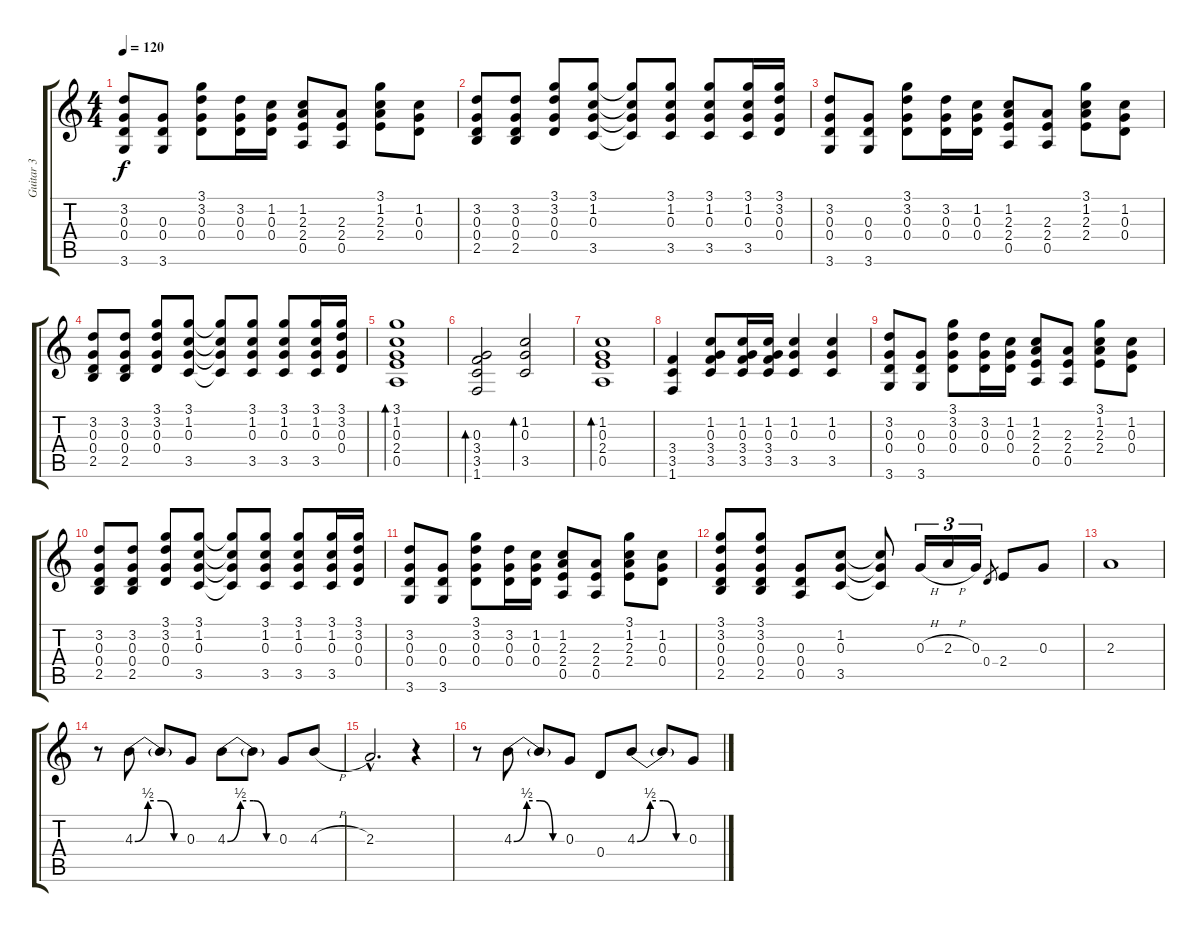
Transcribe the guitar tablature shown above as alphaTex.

\track ("Guitar 3" "Guitar 3") {instrument distortionguitar}
\staff {score tabs}
\tuning (E4 B3 G3 D3 A2 E2) {hide}
\ts (4 4)
\tempo 120
\clef g2
\ks c
(3.2 0.3 0.4 3.6).8{dy f} (0.3 0.4 3.6).8 (3.1 3.2 0.3 0.4).8 (3.2 0.3 0.4).16 (1.2 0.3 0.4).16 (1.2 2.3 2.4 0.5).8 (2.3 2.4 0.5).8 (3.1 1.2 2.3 2.4).8 (1.2 0.3 0.4).8 |
(3.2 0.3 0.4 2.5).8 (3.2 0.3 0.4 2.5).8 (3.1 3.2 0.3 0.4).8 (3.1 1.2 0.3 3.5).8 (3.1{t} 1.2{t} 0.3{t} 3.5{t}).8 (3.1 1.2 0.3 3.5).8 (3.1 1.2 0.3 3.5).8 (3.1 1.2 0.3 3.5).16 (3.1 3.2 0.3 0.4).16 |
(3.2 0.3 0.4 3.6).8 (0.3 0.4 3.6).8 (3.1 3.2 0.3 0.4).8 (3.2 0.3 0.4).16 (1.2 0.3 0.4).16 (1.2 2.3 2.4 0.5).8 (2.3 2.4 0.5).8 (3.1 1.2 2.3 2.4).8 (1.2 0.3 0.4).8 |
(3.2 0.3 0.4 2.5).8 (3.2 0.3 0.4 2.5).8 (3.1 3.2 0.3 0.4).8 (3.1 1.2 0.3 3.5).8 (3.1{t} 1.2{t} 0.3{t} 3.5{t}).8 (3.1 1.2 0.3 3.5).8 (3.1 1.2 0.3 3.5).8 (3.1 1.2 0.3 3.5).16 (3.1 3.2 0.3 0.4).16 |
(3.1 1.2 0.3 2.4 0.5).1{bd 60} |
(0.3 3.4 3.5 1.6).2{bd 60} (1.2 0.3 3.5).2{bd 60} |
(1.2 0.3 2.4 0.5).1{bd 60} |
(3.4 3.5 1.6).4 (1.2 0.3 3.4 3.5).8 (1.2 0.3 3.4 3.5).16 (1.2 0.3 3.4 3.5).16 (1.2 0.3 3.5).4 (1.2 0.3 3.5).4 |
(3.2 0.3 0.4 3.6).8 (0.3 0.4 3.6).8 (3.1 3.2 0.3 0.4).8 (3.2 0.3 0.4).16 (1.2 0.3 0.4).16 (1.2 2.3 2.4 0.5).8 (2.3 2.4 0.5).8 (3.1 1.2 2.3 2.4).8 (1.2 0.3 0.4).8 |
(3.2 0.3 0.4 2.5).8 (3.2 0.3 0.4 2.5).8 (3.1 3.2 0.3 0.4).8 (3.1 1.2 0.3 3.5).8 (3.1{t} 1.2{t} 0.3{t} 3.5{t}).8 (3.1 1.2 0.3 3.5).8 (3.1 1.2 0.3 3.5).8 (3.1 1.2 0.3 3.5).16 (3.1 3.2 0.3 0.4).16 |
(3.2 0.3 0.4 3.6).8 (0.3 0.4 3.6).8 (3.1 3.2 0.3 0.4).8 (3.2 0.3 0.4).16 (1.2 0.3 0.4).16 (1.2 2.3 2.4 0.5).8 (2.3 2.4 0.5).8 (3.1 1.2 2.3 2.4).8 (1.2 0.3 0.4).8 |
(3.1 3.2 0.3 0.4 2.5).8 (3.1 3.2 0.3 0.4 2.5).8 (0.3 0.4 0.5).8 (1.2 0.3 3.5).8 (1.2{t} 0.3{t} 3.5{t}).8 0.3{h}.16{tu (3 2)} 2.3{h}.16{tu (3 2)} 0.3.16{tu (3 2)} 0.4.8{gr} 2.4.8 0.3.8 |
2.3.1{volume 14} |
r.8 4.3{be (custom 0 0 15 2 30 2 45 0 60 0)}.8 4.3{t}.8 0.3.8 4.3{be (custom 0 0 15 2 30 2 45 0 60 0)}.8 4.3{t}.8 0.3.8 4.3{h}.8 |
2.3{hac}.2{d} r.4 |
r.8 4.3{be (custom 0 0 15 2 30 2 45 0 60 0)}.8 4.3{t}.8 0.3.8 0.4.8 4.3{be (custom 0 0 15 2 30 2 45 0 60 0)}.8 4.3{t}.8 0.3.8
